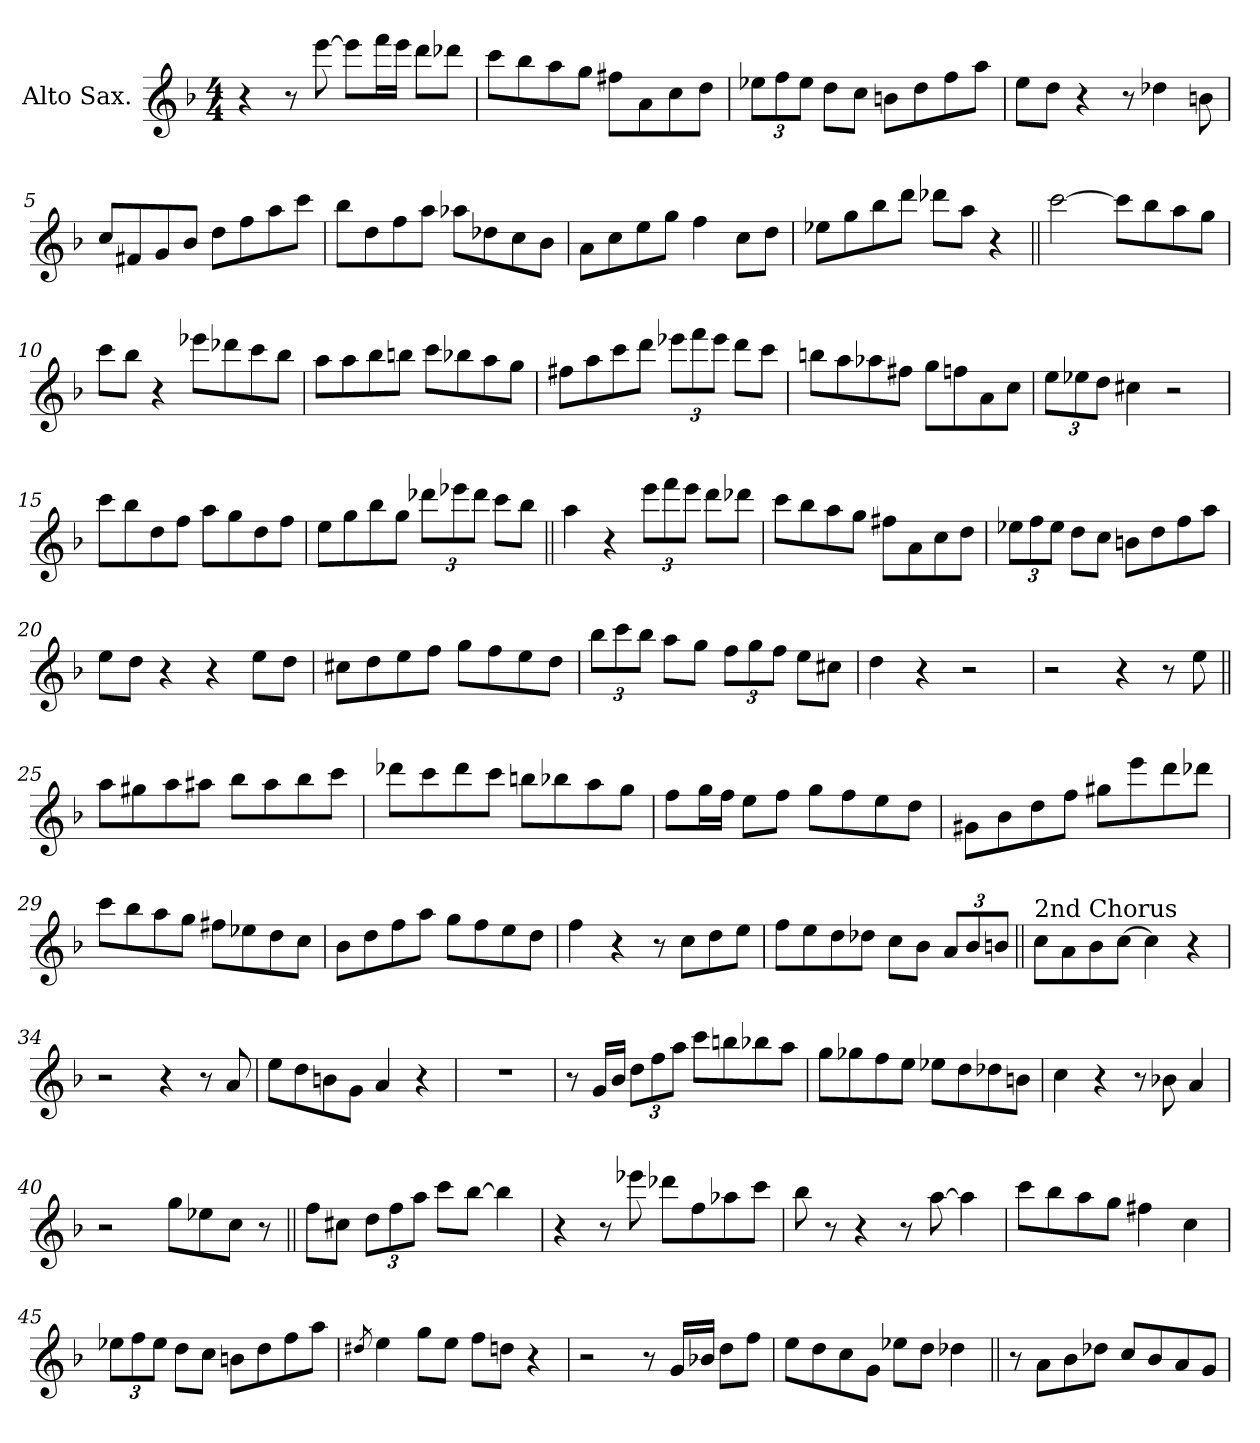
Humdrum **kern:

**kern
*part1
*staff1
*I"Alto Sax.
*I'Sax
*clefG2
*ITrd5c9
*k[b-e-a-d-]
*A-:
*M4/4
*MM230
=1
4r
8r
[8gg\
8gg\L]
16aa-\L
16gg\JJ
8ff\L
8ff-X\J
=2
8ee-\L
8dd-\
8cc\
8b-\J
8an\L
8c\
8e-\
8f\J
=3
12g-X\L
12a-\
12g-\J
8f\L
8e-\J
8dn\L
8f\
8a-\
8cc\J
=4
8g\L
8f\J
4r
8r
4f-X\
8dn\
!!LO:LB:g=z
=5
8e-/L
8An/
8B-/
8d-/J
8f\L
8a-\
8cc\
8ee-\J
=6
8dd-\L
8f\
8a-\
8cc\J
8cc-X\L
8f-X\
8e-\
8d-\J
=7
8c\L
8e-\
8g\
8b-\J
4a-\
8e-\L
8f\J
=8
8g-X\L
8b-\
8dd-\
8ff\J
8ff-X\L
8cc\J
4r
!!LO:LB:g=z
=9||
[2ee-\
8ee-\L]
8dd-\
8cc\
8b-\J
=10
8ee-\L
8dd-\J
4r
8gg-X\L
8ff-X\
8ee-\
8dd-\J
=11
8cc\L
8cc\
8dd-\
8ddn\J
8ee-\L
8dd-X\
8cc\
8b-\J
=12
8an\L
8cc\
8ee-\
8ff\J
12gg-X\L
12aa-\
12gg-\J
8ff\L
8ee-\J
!!LO:LB:g=z
=13
8ddn\L
8cc\
8cc-X\
8an\J
8b-\L
8a-X\
8c\
8e-\J
=14
12g\L
12g-X\
12f\J
4en\
2r
=15
8ee-\L
8dd-\
8f\
8a-\J
8cc\L
8b-\
8f\
8a-\J
=16
8g\L
8b-\
8dd-\
8b-\J
12ff-X\L
12gg-X\
12ff-\J
8ee-\L
8dd-\J
!!LO:LB:g=z
=17||
4cc\
4r
12gg\L
12aa-\
12gg\J
8ff\L
8ff-X\J
=18
8ee-\L
8dd-\
8cc\
8b-\J
8an\L
8c\
8e-\
8f\J
=19
12g-X\L
12a-\
12g-\J
8f\L
8e-\J
8dn\L
8f\
8a-\
8cc\J
=20
8g\L
8f\J
4r
4r
8g\L
8f\J
!!LO:LB:g=z
=21
8en\L
8f\
8g\
8a-\J
8b-\L
8a-\
8g\
8f\J
=22
12dd-\L
12ee-\
12dd-\J
8cc\L
8b-\J
12a-\L
12b-\
12a-\J
8g\L
8en\J
=23
4f\
4r
2r
=24
2r
4r
8r
8g\
!!LO:LB:g=z
=25||
8cc\L
8bn\
8cc\
8cc#X\J
8dd-\L
8cc#\
8dd-\
8ee-\J
=26
8ff-X\L
8ee-\
8ff-\
8ee-\J
8ddn\L
8dd-X\
8cc\
8b-\J
=27
8a-\L
16b-\L
16a-\JJ
8g\L
8a-\J
8b-\L
8a-\
8g\
8f\J
=28
8Bn\L
8d-\
8f\
8a-\J
8bn\L
8gg\
8ff\
8ff-X\J
!!LO:LB:g=z
=29
8ee-\L
8dd-\
8cc\
8b-\J
8an\L
8g-X\
8f\
8e-\J
=30
8d-\L
8f\
8a-\
8cc\J
8b-\L
8a-\
8g\
8f\J
=31
4a-\
4r
8r
8e-\L
8f\
8g\J
=32
8a-\L
8g\
8f\
8f-X\J
8e-\L
8d-\J
12c/L
12d-/
12dn/J
!!LO:PB:g=z
=33||
!LO:TX:a:t=2nd Chorus
8e-\L
8c\
8d-\
[8e-\J
4e-\]
4r
=34
2r
4r
8r
8c/
=35
8g\L
8f\
8dn\
8B-\J
4c/
4r
=36
1r
!!LO:LB:g=z
=37
8r
16B-/LL
16d-/JJ
12f\L
12a-\
12cc\J
8ee-\L
8ddn\
8dd-X\
8cc\J
=38
8b-\L
8b--X\
8a-\
8g\J
8g-X\L
8f\
8f-X\
8dn\J
=39
4e-\
4r
8r
8d-X\
4c/
=40
2r
8b-\L
8g-X\
8e-\J
8r
!!LO:LB:g=z
=41||
8a-\L
8en\J
12f\L
12a-\
12cc\J
8ee-\L
[8dd-\J
4dd-\]
=42
4r
8r
8gg-X\
8ff-X\L
8a-\
8cc-X\
8ee-\J
=43
8dd-\
8r
4r
8r
[8cc\
4cc\]
=44
8ee-\L
8dd-\
8cc\
8b-\J
4an\
4e-\
!!LO:LB:g=z
=45
12g-X\L
12a-\
12g-\J
8f\L
8e-\J
8dn\L
8f\
8a-\
8cc\J
=46
8qf#X/
4g\
8b-\L
8g\J
8a-\L
8fn\J
4r
=47
2r
8r
16B-/LL
16d-X/JJ
8f\L
8a-\J
=48
8g\L
8f\
8e-\
8B-\J
8g-X\L
8f\J
4f-X\
!!LO:LB:g=z
=49||
8r
8c\L
8d-\
8f-X\J
8e-/L
8d-/
8c/
8B-/J
=
*-
